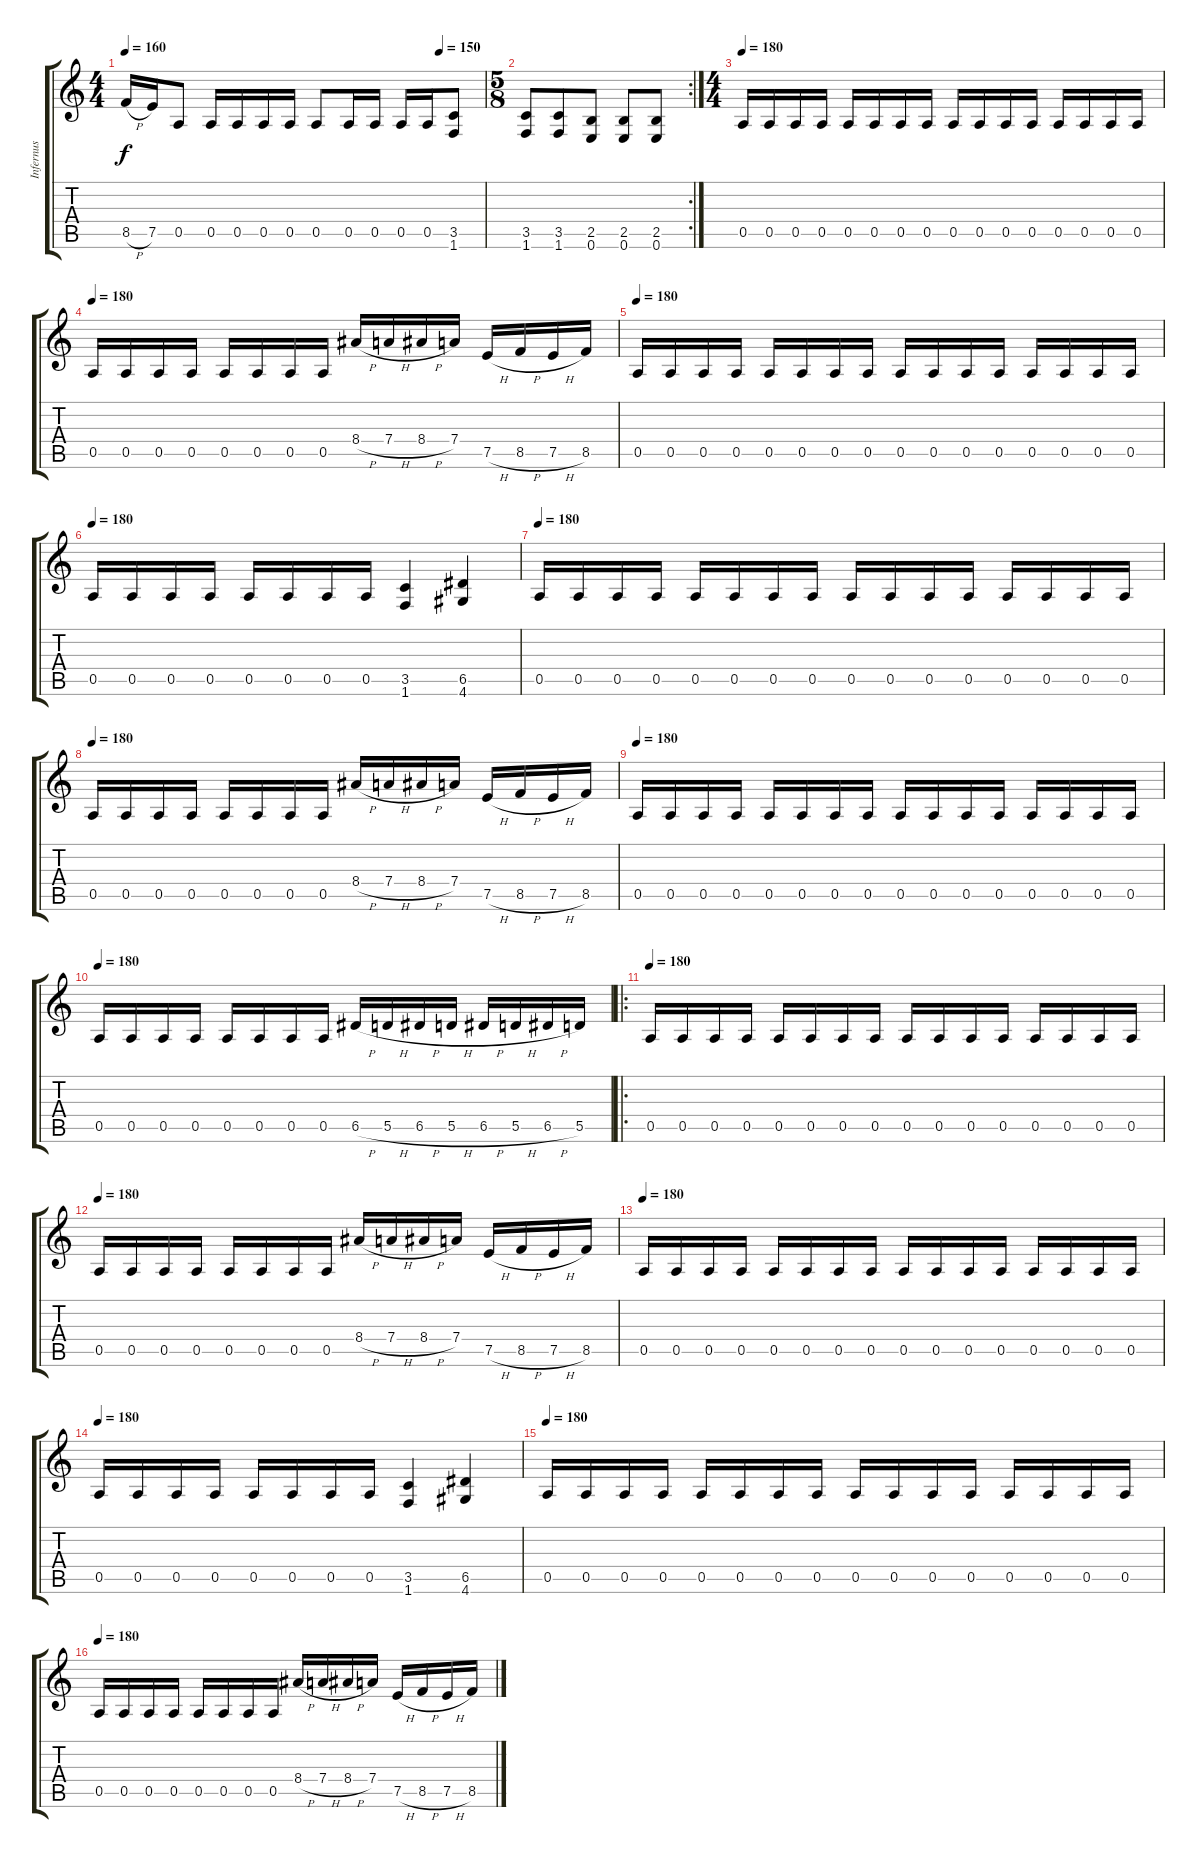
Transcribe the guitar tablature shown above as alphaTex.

\track ("Infernus" "Infernus") {instrument distortionguitar}
\staff {score tabs}
\tuning (E4 B3 G3 D3 A2 E2) {hide}
\ts (4 4)
\tempo 160
\tempo (150 0.875)
\clef g2
\ks c
8.5{h}.16{dy f} 7.5.16 0.5.8 0.5.16 0.5.16 0.5.16 0.5.16 0.5.8 0.5.16 0.5.16 0.5.16 0.5.16 (3.5 1.6).8 |
\rc 2
\ts (5 8)
(3.5 1.6).8 (3.5 1.6).8 (2.5 0.6).8 (2.5 0.6).8 (2.5 0.6).8 |
\ts (4 4)
\tempo 180
0.5.16 0.5.16 0.5.16 0.5.16 0.5.16 0.5.16 0.5.16 0.5.16 0.5.16 0.5.16 0.5.16 0.5.16 0.5.16 0.5.16 0.5.16 0.5.16 |
\tempo 180
0.5.16 0.5.16 0.5.16 0.5.16 0.5.16 0.5.16 0.5.16 0.5.16 8.4{h}.16 7.4{h}.16 8.4{h}.16 7.4.16 7.5{h}.16 8.5{h}.16 7.5{h}.16 8.5.16 |
\tempo 180
0.5.16 0.5.16 0.5.16 0.5.16 0.5.16 0.5.16 0.5.16 0.5.16 0.5.16 0.5.16 0.5.16 0.5.16 0.5.16 0.5.16 0.5.16 0.5.16 |
\tempo 180
0.5.16 0.5.16 0.5.16 0.5.16 0.5.16 0.5.16 0.5.16 0.5.16 (3.5 1.6).4 (6.5 4.6).4 |
\tempo 180
0.5.16 0.5.16 0.5.16 0.5.16 0.5.16 0.5.16 0.5.16 0.5.16 0.5.16 0.5.16 0.5.16 0.5.16 0.5.16 0.5.16 0.5.16 0.5.16 |
\tempo 180
0.5.16 0.5.16 0.5.16 0.5.16 0.5.16 0.5.16 0.5.16 0.5.16 8.4{h}.16 7.4{h}.16 8.4{h}.16 7.4.16 7.5{h}.16 8.5{h}.16 7.5{h}.16 8.5.16 |
\tempo 180
0.5.16 0.5.16 0.5.16 0.5.16 0.5.16 0.5.16 0.5.16 0.5.16 0.5.16 0.5.16 0.5.16 0.5.16 0.5.16 0.5.16 0.5.16 0.5.16 |
\tempo 180
0.5.16 0.5.16 0.5.16 0.5.16 0.5.16 0.5.16 0.5.16 0.5.16 6.5{h}.16 5.5{h}.16 6.5{h}.16 5.5{h}.16 6.5{h}.16 5.5{h}.16 6.5{h}.16 5.5.16 |
\ro
\tempo 180
0.5.16 0.5.16 0.5.16 0.5.16 0.5.16 0.5.16 0.5.16 0.5.16 0.5.16 0.5.16 0.5.16 0.5.16 0.5.16 0.5.16 0.5.16 0.5.16 |
\tempo 180
0.5.16 0.5.16 0.5.16 0.5.16 0.5.16 0.5.16 0.5.16 0.5.16 8.4{h}.16 7.4{h}.16 8.4{h}.16 7.4.16 7.5{h}.16 8.5{h}.16 7.5{h}.16 8.5.16 |
\tempo 180
0.5.16 0.5.16 0.5.16 0.5.16 0.5.16 0.5.16 0.5.16 0.5.16 0.5.16 0.5.16 0.5.16 0.5.16 0.5.16 0.5.16 0.5.16 0.5.16 |
\tempo 180
0.5.16 0.5.16 0.5.16 0.5.16 0.5.16 0.5.16 0.5.16 0.5.16 (3.5 1.6).4 (6.5 4.6).4 |
\tempo 180
0.5.16 0.5.16 0.5.16 0.5.16 0.5.16 0.5.16 0.5.16 0.5.16 0.5.16 0.5.16 0.5.16 0.5.16 0.5.16 0.5.16 0.5.16 0.5.16 |
\tempo 180
0.5.16 0.5.16 0.5.16 0.5.16 0.5.16 0.5.16 0.5.16 0.5.16 8.4{h}.16 7.4{h}.16 8.4{h}.16 7.4.16 7.5{h}.16 8.5{h}.16 7.5{h}.16 8.5.16
